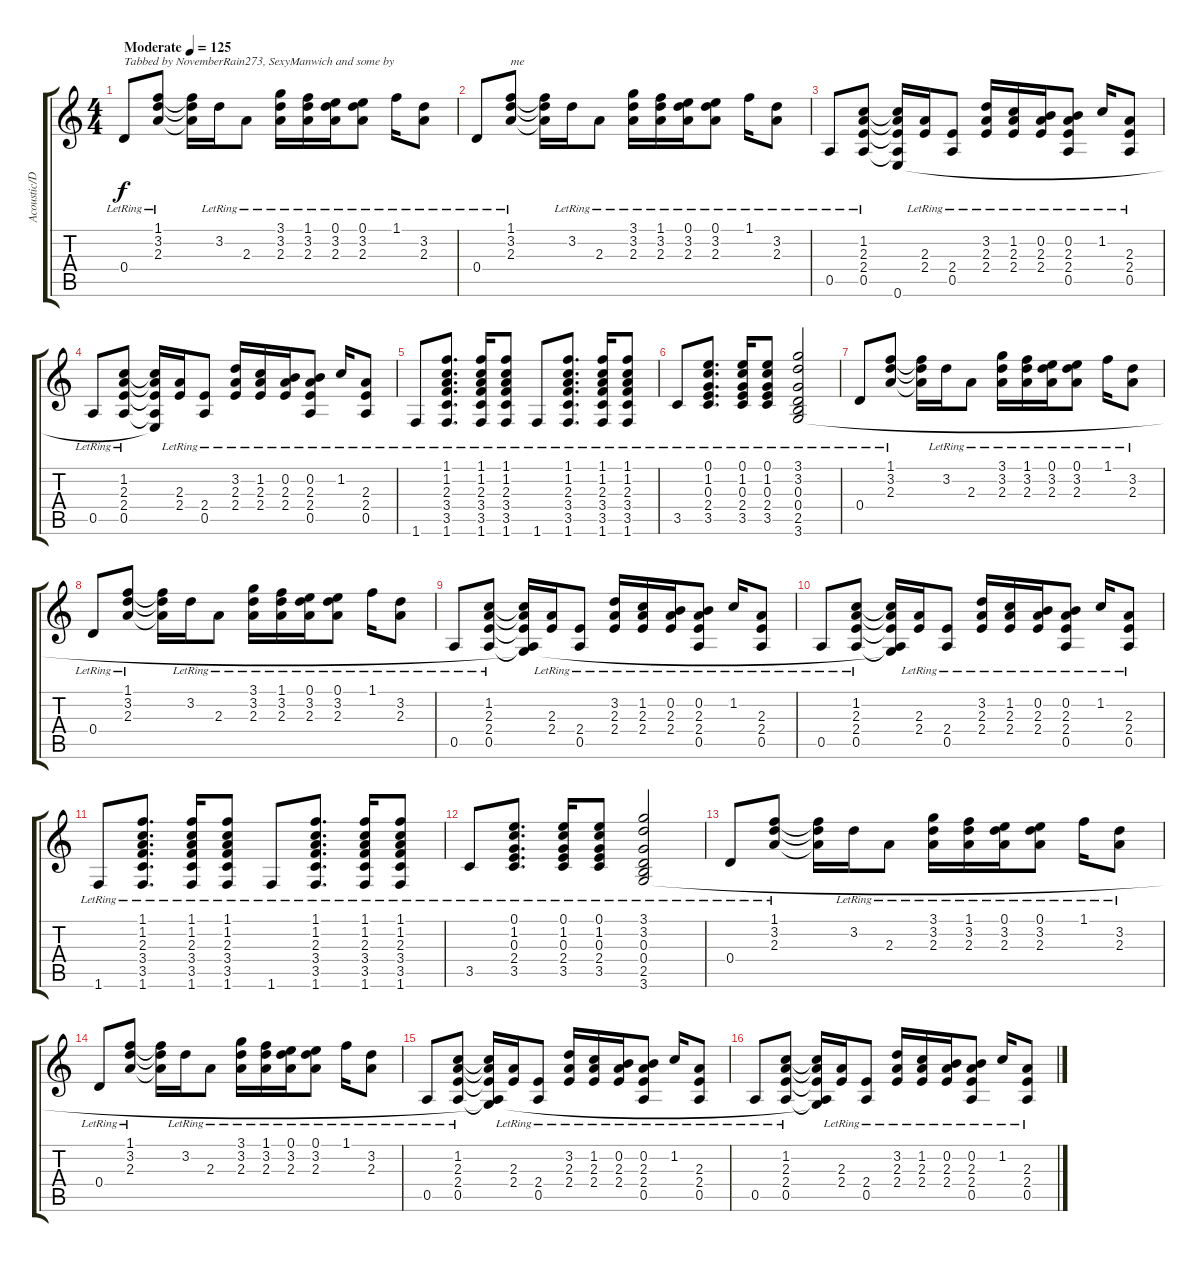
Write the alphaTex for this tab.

\track ("Acoustic/Distorted Guitar" "Acoustic/D") {instrument acousticguitarsteel}
\staff {score tabs}
\tuning (E4 B3 G3 D3 A2 E2) {hide}
\ts (4 4)
\tempo (125 "Moderate")
\clef g2
\ks c
0.4{lr}.8{txt "Tabbed by NovemberRain273, SexyManwich and some by" dy f instrument acousticguitarsteel} (1.1{lr} 3.2{lr} 2.3{lr}).8 (1.1{t} 3.2{t} 2.3{t}).16 3.2{lr}.16 2.3{lr}.8 (3.1{lr} 3.2{lr} 2.3{lr}).16 (1.1{lr} 3.2{lr} 2.3{lr}).16 (0.1{lr} 3.2{lr} 2.3{lr}).16 (0.1{lr} 3.2{lr} 2.3{lr}).8 1.1{lr}.16 (3.2{lr} 2.3{lr}).8 |
0.4{lr}.8 (1.1{lr} 3.2{lr} 2.3{lr}).8{txt "me"} (1.1{t} 3.2{t} 2.3{t}).16 3.2{lr}.16 2.3{lr}.8 (3.1{lr} 3.2{lr} 2.3{lr}).16 (1.1{lr} 3.2{lr} 2.3{lr}).16 (0.1{lr} 3.2{lr} 2.3{lr}).16 (0.1{lr} 3.2{lr} 2.3{lr}).8 1.1{lr}.16 (3.2{lr} 2.3{lr}).8 |
0.5{lr}.8 (1.2{lr} 2.3{lr} 2.4{lr} 0.5{lr}).8 (1.2{t} 2.3{t} 2.4{t} 0.5{t} 0.6).16 (2.3{lr} 2.4{lr}).16 (2.4{lr} 0.5{lr}).8 (3.2{lr} 2.3{lr} 2.4{lr}).16 (1.2{lr} 2.3{lr} 2.4{lr}).16 (0.2{lr} 2.3{lr} 2.4{lr}).16 (0.2{lr} 2.3{lr} 2.4{lr} 0.5{lr}).8 1.2{lr}.16 (2.3{lr} 2.4{lr} 0.5{lr}).8 |
0.5{lr}.8 (1.2{lr} 2.3{lr} 2.4{lr} 0.5{lr}).8 (1.2{t} 2.3{t} 2.4{t} 0.5{t} 0.6{t}).16 (2.3{lr} 2.4{lr}).16 (2.4{lr} 0.5{lr}).8 (3.2{lr} 2.3{lr} 2.4{lr}).16 (1.2{lr} 2.3{lr} 2.4{lr}).16 (0.2{lr} 2.3{lr} 2.4{lr}).16 (0.2{lr} 2.3{lr} 2.4{lr} 0.5{lr}).8 1.2{lr}.16 (2.3{lr} 2.4{lr} 0.5{lr}).8 |
1.6{lr}.8 (1.1{lr} 1.2{lr} 2.3{lr} 3.4{lr} 3.5{lr} 1.6{lr}).8{d} (1.1{lr} 1.2{lr} 2.3{lr} 3.4{lr} 3.5{lr} 1.6{lr}).16 (1.1{lr} 1.2{lr} 2.3{lr} 3.4{lr} 3.5{lr} 1.6{lr}).8 1.6{lr}.8 (1.1{lr} 1.2{lr} 2.3{lr} 3.4{lr} 3.5{lr} 1.6{lr}).8{d} (1.1{lr} 1.2{lr} 2.3{lr} 3.4{lr} 3.5{lr} 1.6{lr}).16 (1.1{lr} 1.2{lr} 2.3{lr} 3.4{lr} 3.5{lr} 1.6{lr}).8 |
3.5{lr}.8 (0.1{lr} 1.2{lr} 0.3{lr} 2.4{lr} 3.5{lr}).8{d} (0.1{lr} 1.2{lr} 0.3{lr} 2.4{lr} 3.5{lr}).16 (0.1{lr} 1.2{lr} 0.3{lr} 2.4{lr} 3.5{lr}).8 (3.1{lr} 3.2{lr} 0.3{lr} 0.4{lr} 2.5{lr} 3.6{lr}).2 |
0.4{lr}.8 (1.1{lr} 3.2{lr} 2.3{lr}).8 (1.1{t} 3.2{t} 2.3{t}).16 3.2{lr}.16 2.3{lr}.8 (3.1{lr} 3.2{lr} 2.3{lr}).16 (1.1{lr} 3.2{lr} 2.3{lr}).16 (0.1{lr} 3.2{lr} 2.3{lr}).16 (0.1{lr} 3.2{lr} 2.3{lr}).8 1.1{lr}.16 (3.2{lr} 2.3{lr}).8 |
0.4{lr}.8 (1.1{lr} 3.2{lr} 2.3{lr}).8 (1.1{t} 3.2{t} 2.3{t}).16 3.2{lr}.16 2.3{lr}.8 (3.1{lr} 3.2{lr} 2.3{lr}).16 (1.1{lr} 3.2{lr} 2.3{lr}).16 (0.1{lr} 3.2{lr} 2.3{lr}).16 (0.1{lr} 3.2{lr} 2.3{lr}).8 1.1{lr}.16 (3.2{lr} 2.3{lr}).8 |
0.5{lr}.8 (1.2{lr} 2.3{lr} 2.4{lr} 0.5{lr}).8 (1.2{t} 2.3{t} 2.4{t} 0.5{t} 3.6{t}).16 (2.3{lr} 2.4{lr}).16 (2.4{lr} 0.5{lr}).8 (3.2{lr} 2.3{lr} 2.4{lr}).16 (1.2{lr} 2.3{lr} 2.4{lr}).16 (0.2{lr} 2.3{lr} 2.4{lr}).16 (0.2{lr} 2.3{lr} 2.4{lr} 0.5{lr}).8 1.2{lr}.16 (2.3{lr} 2.4{lr} 0.5{lr}).8 |
0.5{lr}.8 (1.2{lr} 2.3{lr} 2.4{lr} 0.5{lr}).8 (1.2{t} 2.3{t} 2.4{t} 0.5{t} 3.6{t}).16 (2.3{lr} 2.4{lr}).16 (2.4{lr} 0.5{lr}).8 (3.2{lr} 2.3{lr} 2.4{lr}).16 (1.2{lr} 2.3{lr} 2.4{lr}).16 (0.2{lr} 2.3{lr} 2.4{lr}).16 (0.2{lr} 2.3{lr} 2.4{lr} 0.5{lr}).8 1.2{lr}.16 (2.3{lr} 2.4{lr} 0.5{lr}).8 |
1.6{lr}.8 (1.1{lr} 1.2{lr} 2.3{lr} 3.4{lr} 3.5{lr} 1.6{lr}).8{d} (1.1{lr} 1.2{lr} 2.3{lr} 3.4{lr} 3.5{lr} 1.6{lr}).16 (1.1{lr} 1.2{lr} 2.3{lr} 3.4{lr} 3.5{lr} 1.6{lr}).8 1.6{lr}.8 (1.1{lr} 1.2{lr} 2.3{lr} 3.4{lr} 3.5{lr} 1.6{lr}).8{d} (1.1{lr} 1.2{lr} 2.3{lr} 3.4{lr} 3.5{lr} 1.6{lr}).16 (1.1{lr} 1.2{lr} 2.3{lr} 3.4{lr} 3.5{lr} 1.6{lr}).8 |
3.5{lr}.8 (0.1{lr} 1.2{lr} 0.3{lr} 2.4{lr} 3.5{lr}).8{d} (0.1{lr} 1.2{lr} 0.3{lr} 2.4{lr} 3.5{lr}).16 (0.1{lr} 1.2{lr} 0.3{lr} 2.4{lr} 3.5{lr}).8 (3.1{lr} 3.2{lr} 0.3{lr} 0.4{lr} 2.5{lr} 3.6{lr}).2 |
0.4{lr}.8 (1.1{lr} 3.2{lr} 2.3{lr}).8 (1.1{t} 3.2{t} 2.3{t}).16 3.2{lr}.16 2.3{lr}.8 (3.1{lr} 3.2{lr} 2.3{lr}).16 (1.1{lr} 3.2{lr} 2.3{lr}).16 (0.1{lr} 3.2{lr} 2.3{lr}).16 (0.1{lr} 3.2{lr} 2.3{lr}).8 1.1{lr}.16 (3.2{lr} 2.3{lr}).8 |
0.4{lr}.8 (1.1{lr} 3.2{lr} 2.3{lr}).8 (1.1{t} 3.2{t} 2.3{t}).16 3.2{lr}.16 2.3{lr}.8 (3.1{lr} 3.2{lr} 2.3{lr}).16 (1.1{lr} 3.2{lr} 2.3{lr}).16 (0.1{lr} 3.2{lr} 2.3{lr}).16 (0.1{lr} 3.2{lr} 2.3{lr}).8 1.1{lr}.16 (3.2{lr} 2.3{lr}).8 |
0.5{lr}.8 (1.2{lr} 2.3{lr} 2.4{lr} 0.5{lr}).8 (1.2{t} 2.3{t} 2.4{t} 0.5{t} 3.6{t}).16 (2.3{lr} 2.4{lr}).16 (2.4{lr} 0.5{lr}).8 (3.2{lr} 2.3{lr} 2.4{lr}).16 (1.2{lr} 2.3{lr} 2.4{lr}).16 (0.2{lr} 2.3{lr} 2.4{lr}).16 (0.2{lr} 2.3{lr} 2.4{lr} 0.5{lr}).8 1.2{lr}.16 (2.3{lr} 2.4{lr} 0.5{lr}).8 |
0.5{lr}.8 (1.2{lr} 2.3{lr} 2.4{lr} 0.5{lr}).8 (1.2{t} 2.3{t} 2.4{t} 0.5{t} 3.6{t}).16 (2.3{lr} 2.4{lr}).16 (2.4{lr} 0.5{lr}).8 (3.2{lr} 2.3{lr} 2.4{lr}).16 (1.2{lr} 2.3{lr} 2.4{lr}).16 (0.2{lr} 2.3{lr} 2.4{lr}).16 (0.2{lr} 2.3{lr} 2.4{lr} 0.5{lr}).8 1.2{lr}.16 (2.3{lr} 2.4{lr} 0.5{lr}).8
